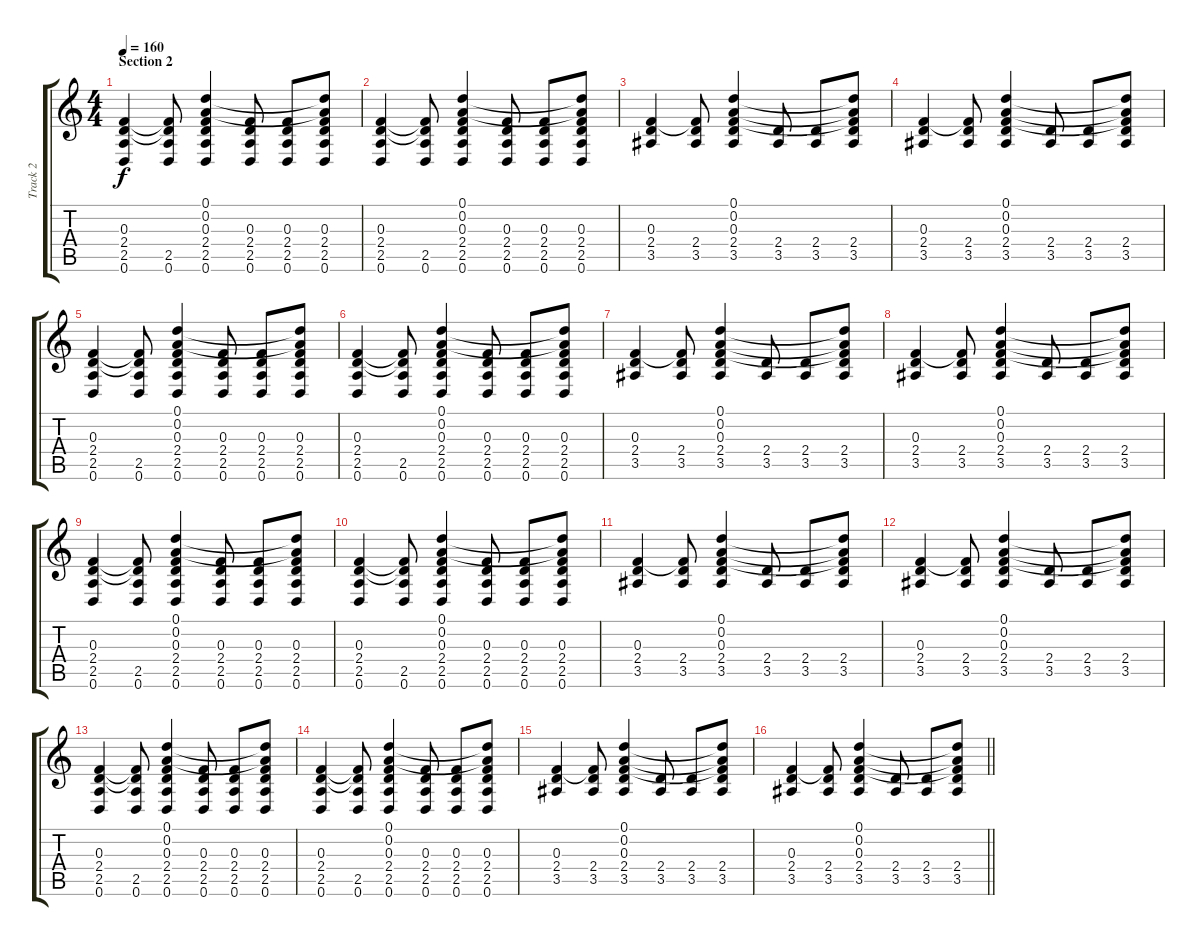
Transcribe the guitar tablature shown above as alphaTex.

\track ("Track 2" "Track 2") {instrument distortionguitar}
\staff {score tabs}
\tuning (D4 A3 F3 C3 G2 D2) {hide}
\ts (4 4)
\section ("" "Section 2")
\tempo 160
\clef g2
\ks c
(0.3 2.4 2.5 0.6).4{dy f} (0.3{t} 2.4{t} 2.5 0.6).8 (0.1 0.2 0.3 2.4 2.5 0.6).4 (0.3 2.4 2.5 0.6).8 (0.3 2.4 2.5 0.6).8 (0.1{t} 0.2{t} 0.3 2.4 2.5 0.6).8 |
(0.3 2.4 2.5 0.6).4 (0.3{t} 2.4{t} 2.5 0.6).8 (0.1 0.2 0.3 2.4 2.5 0.6).4 (0.3 2.4 2.5 0.6).8 (0.3 2.4 2.5 0.6).8 (0.1{t} 0.2{t} 0.3 2.4 2.5 0.6).8 |
(0.3 2.4 3.5).4 (0.3{t} 2.4 3.5).8 (0.1 0.2 0.3 2.4 3.5).4 (2.4 3.5).8 (2.4 3.5).8 (0.1{t} 0.2{t} 0.3{t} 2.4 3.5).8 |
(0.3 2.4 3.5).4 (0.3{t} 2.4 3.5).8 (0.1 0.2 0.3 2.4 3.5).4 (2.4 3.5).8 (2.4 3.5).8 (0.1{t} 0.2{t} 0.3{t} 2.4 3.5).8 |
(0.3 2.4 2.5 0.6).4 (0.3{t} 2.4{t} 2.5 0.6).8 (0.1 0.2 0.3 2.4 2.5 0.6).4 (0.3 2.4 2.5 0.6).8 (0.3 2.4 2.5 0.6).8 (0.1{t} 0.2{t} 0.3 2.4 2.5 0.6).8 |
(0.3 2.4 2.5 0.6).4 (0.3{t} 2.4{t} 2.5 0.6).8 (0.1 0.2 0.3 2.4 2.5 0.6).4 (0.3 2.4 2.5 0.6).8 (0.3 2.4 2.5 0.6).8 (0.1{t} 0.2{t} 0.3 2.4 2.5 0.6).8 |
(0.3 2.4 3.5).4 (0.3{t} 2.4 3.5).8 (0.1 0.2 0.3 2.4 3.5).4 (2.4 3.5).8 (2.4 3.5).8 (0.1{t} 0.2{t} 0.3{t} 2.4 3.5).8 |
(0.3 2.4 3.5).4 (0.3{t} 2.4 3.5).8 (0.1 0.2 0.3 2.4 3.5).4 (2.4 3.5).8 (2.4 3.5).8 (0.1{t} 0.2{t} 0.3{t} 2.4 3.5).8 |
(0.3 2.4 2.5 0.6).4 (0.3{t} 2.4{t} 2.5 0.6).8 (0.1 0.2 0.3 2.4 2.5 0.6).4 (0.3 2.4 2.5 0.6).8 (0.3 2.4 2.5 0.6).8 (0.1{t} 0.2{t} 0.3 2.4 2.5 0.6).8 |
(0.3 2.4 2.5 0.6).4 (0.3{t} 2.4{t} 2.5 0.6).8 (0.1 0.2 0.3 2.4 2.5 0.6).4 (0.3 2.4 2.5 0.6).8 (0.3 2.4 2.5 0.6).8 (0.1{t} 0.2{t} 0.3 2.4 2.5 0.6).8 |
(0.3 2.4 3.5).4 (0.3{t} 2.4 3.5).8 (0.1 0.2 0.3 2.4 3.5).4 (2.4 3.5).8 (2.4 3.5).8 (0.1{t} 0.2{t} 0.3{t} 2.4 3.5).8 |
(0.3 2.4 3.5).4 (0.3{t} 2.4 3.5).8 (0.1 0.2 0.3 2.4 3.5).4 (2.4 3.5).8 (2.4 3.5).8 (0.1{t} 0.2{t} 0.3{t} 2.4 3.5).8 |
(0.3 2.4 2.5 0.6).4 (0.3{t} 2.4{t} 2.5 0.6).8 (0.1 0.2 0.3 2.4 2.5 0.6).4 (0.3 2.4 2.5 0.6).8 (0.3 2.4 2.5 0.6).8 (0.1{t} 0.2{t} 0.3 2.4 2.5 0.6).8 |
(0.3 2.4 2.5 0.6).4 (0.3{t} 2.4{t} 2.5 0.6).8 (0.1 0.2 0.3 2.4 2.5 0.6).4 (0.3 2.4 2.5 0.6).8 (0.3 2.4 2.5 0.6).8 (0.1{t} 0.2{t} 0.3 2.4 2.5 0.6).8 |
(0.3 2.4 3.5).4 (0.3{t} 2.4 3.5).8 (0.1 0.2 0.3 2.4 3.5).4 (2.4 3.5).8 (2.4 3.5).8 (0.1{t} 0.2{t} 0.3{t} 2.4 3.5).8 |
\barLineRight lightlight
(0.3 2.4 3.5).4 (0.3{t} 2.4 3.5).8 (0.1 0.2 0.3 2.4 3.5).4 (2.4 3.5).8 (2.4 3.5).8 (0.1{t} 0.2{t} 0.3{t} 2.4 3.5).8
